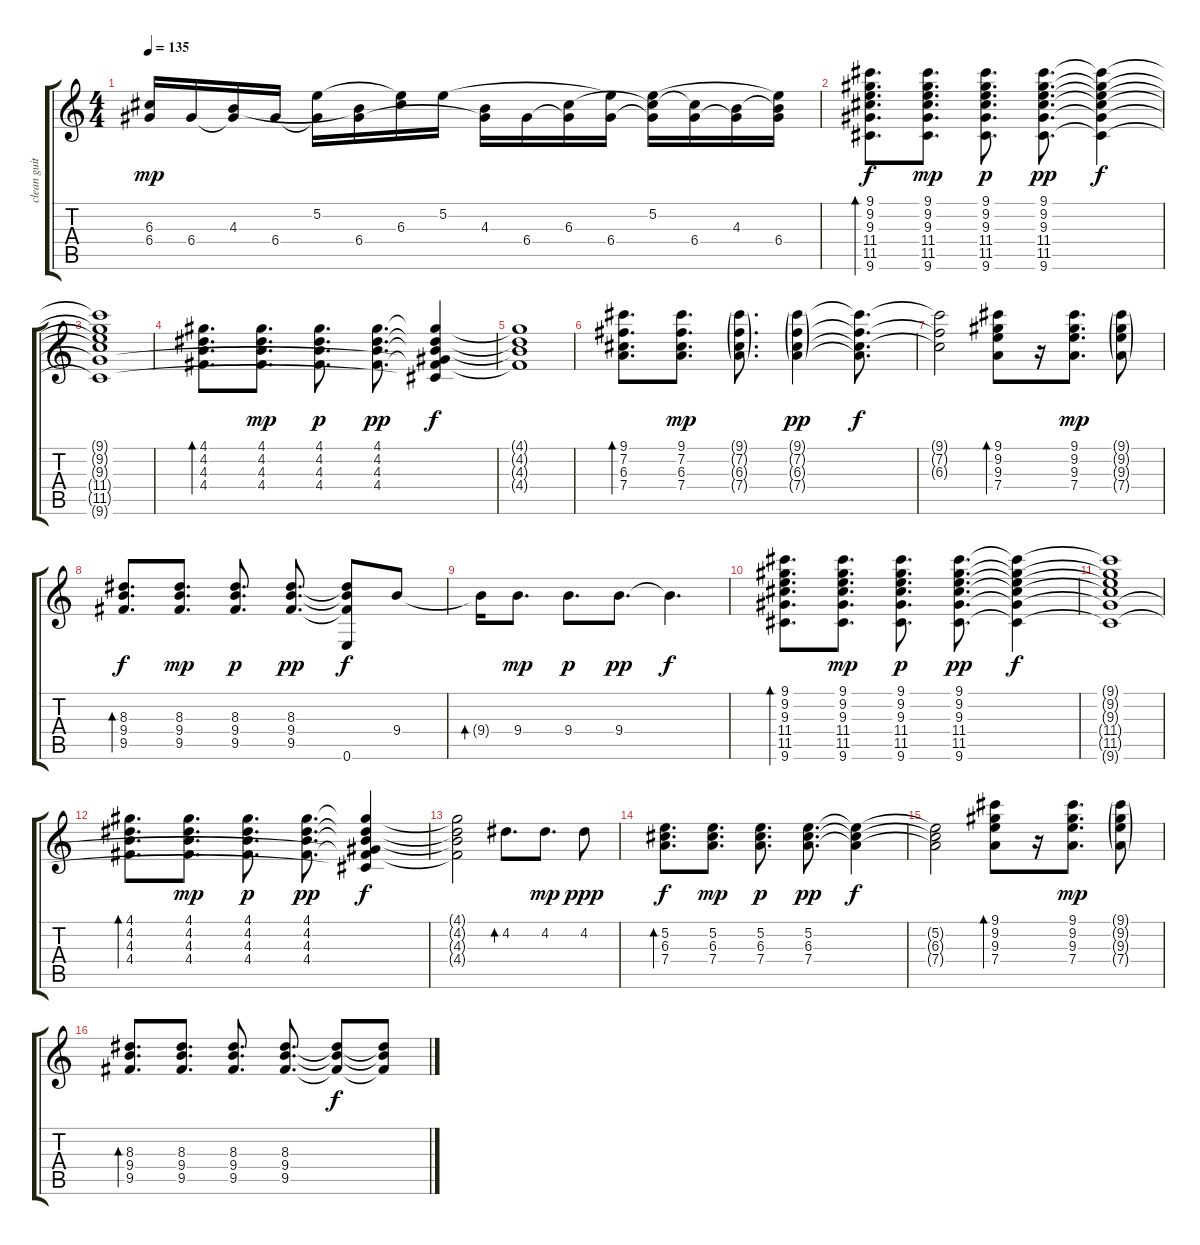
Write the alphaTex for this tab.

\track ("clean guitar" "clean guit") {instrument electricguitarclean}
\staff {score tabs}
\tuning (E4 B3 G3 D3 A2 E2) {hide}
\ts (4 4)
\tempo 135
\clef g2
\ks c
(6.3 6.4{t}).16{dy mp} 6.4.16 (4.3 6.4{t}).16 6.4.16 (5.2 6.4{t}).16 (4.3{t} 6.4).16 (5.2{t} 6.3).16 5.2.16 (4.3 6.4{t}).16 6.4.16 (6.3 6.4{t}).16 (5.2{t} 6.4).16 (5.2 6.3{t} 6.4{t}).16 (6.3{t} 6.4).16 (4.3 6.4{t}).16 (5.2{t} 4.3{t} 6.4).16 |
(9.1 9.2 9.3 11.4 11.5 9.6).8{d bd 60 dy f} (9.1 9.2 9.3 11.4 11.5 9.6).8{d dy mp} (9.1 9.2 9.3 11.4 11.5 9.6).8{d dy p} (9.1 9.2 9.3 11.4 11.5 9.6).8{d dy pp} (9.1{t} 9.2{t} 9.3{t} 11.4{t} 11.5{t} 9.6{t}).4{dy f} |
(9.1{t} 9.2{t} 9.3{t} 11.4{t} 11.5{t} 9.6{t}).1 |
(4.1 4.2 4.3 4.4).8{d bd 60} (4.1 4.2 4.3 4.4).8{d dy mp} (4.1 4.2 4.3 4.4).8{d dy p} (4.1 4.2 4.3 4.4).8{d dy pp} (4.1{t} 4.2{t} 4.3{t} 4.4{t} 11.5{t} 9.6{t}).4{dy f} |
(4.1{t} 4.2{t} 4.3{t} 4.4{t}).1 |
(9.1 7.2 6.3 7.4).8{d bd 60} (9.1 7.2 6.3 7.4).8{d dy mp} (9.1{g} 7.2{g} 6.3{g} 7.4{g}).8{d} (9.1{g} 7.2{g} 6.3{g} 7.4{g}).4{dy pp} (9.1{t} 7.2{t} 6.3{t} 7.4{t}).8{d dy f} |
(9.1{t} 7.2{t} 6.3{t}).2 (9.1 9.2 9.3 7.4).8{bd 60} r.16 (9.1 9.2 9.3 7.4).8{d dy mp} (9.1{g} 9.2{g} 9.3{g} 7.4{g}).8 |
(8.3 9.4 9.5).8{d bd 60 dy f} (8.3 9.4 9.5).8{d dy mp} (8.3 9.4 9.5).8{d dy p} (8.3 9.4 9.5).8{d dy pp} (8.3{t} 9.4{t} 9.5{t} 0.6).8{dy f} 9.4.8 |
9.4{t}.16{bd 60} 9.4.8{d dy mp} 9.4.8{d dy p} 9.4.8{d dy pp} 9.4{t}.4{d dy f} |
(9.1 9.2 9.3 11.4 11.5 9.6).8{d bd 60} (9.1 9.2 9.3 11.4 11.5 9.6).8{d dy mp} (9.1 9.2 9.3 11.4 11.5 9.6).8{d dy p} (9.1 9.2 9.3 11.4 11.5 9.6).8{d dy pp} (9.1{t} 9.2{t} 9.3{t} 11.4{t} 11.5{t} 9.6{t}).4{dy f} |
(9.1{t} 9.2{t} 9.3{t} 11.4{t} 11.5{t} 9.6{t}).1 |
(4.1 4.2 4.3 4.4).8{d bd 60} (4.1 4.2 4.3 4.4).8{d dy mp} (4.1 4.2 4.3 4.4).8{d dy p} (4.1 4.2 4.3 4.4).8{d dy pp} (4.1{t} 4.2{t} 4.3{t} 4.4{t} 11.5{t} 9.6{t}).4{dy f} |
(4.1{t} 4.2{t} 4.3{t} 4.4{t}).2 4.2.8{d bd 60} 4.2.8{d dy mp} 4.2.8{dy ppp} |
(5.2 6.3 7.4).8{d bd 60 dy f} (5.2 6.3 7.4).8{d dy mp} (5.2 6.3 7.4).8{d dy p} (5.2 6.3 7.4).8{d dy pp} (5.2{t} 6.3{t} 7.4{t}).4{dy f} |
(5.2{t} 6.3{t} 7.4{t}).2 (9.1 9.2 9.3 7.4).8{bd 60} r.16 (9.1 9.2 9.3 7.4).8{d dy mp} (9.1{g} 9.2{g} 9.3{g} 7.4{g}).8 |
(8.3 9.4 9.5).8{d bd 60} (8.3 9.4 9.5).8{d} (8.3 9.4 9.5).8{d} (8.3 9.4 9.5).8{d} (8.3{t} 9.4{t} 9.5{t}).8{dy f} (8.3{t} 9.4{t} 9.5{t}).8
